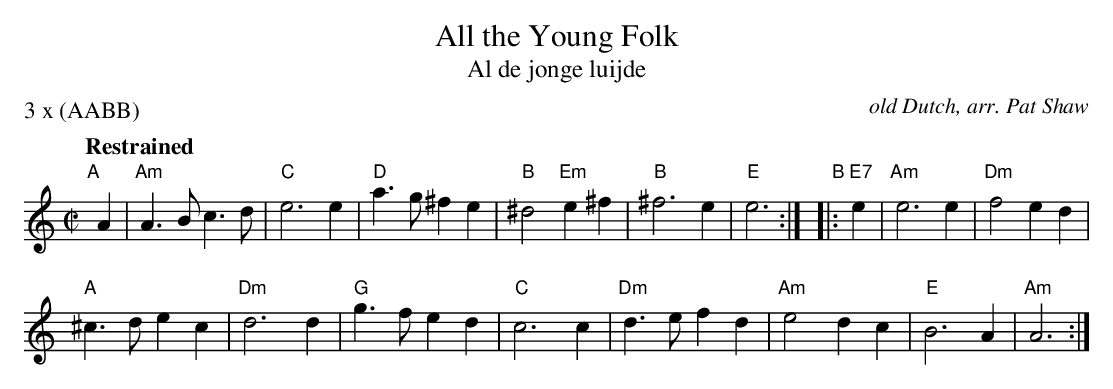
X:1
T: All the Young Folk
T: Al de jonge luijde
C: old Dutch, arr. Pat Shaw
P: 3 x (AABB)
Q: "Restrained"
M: C|
L: 1/4
K: Am
"A"[|] A |\
"Am"A>B c>d | "C"e3 e | "D"a>g ^fe | "B"^d2 "Em"e^f | "B"^f3 e | "E"e3 :|\
"B"|: "E7"e | "Am"e3e | "Dm"f2 ed |
"A"^c>d ec | "Dm"d3 d | "G"g>f ed |\
"C"c3 c | "Dm"d>e fd | "Am"e2 dc | "E"B3 A | "Am"A3 :|
